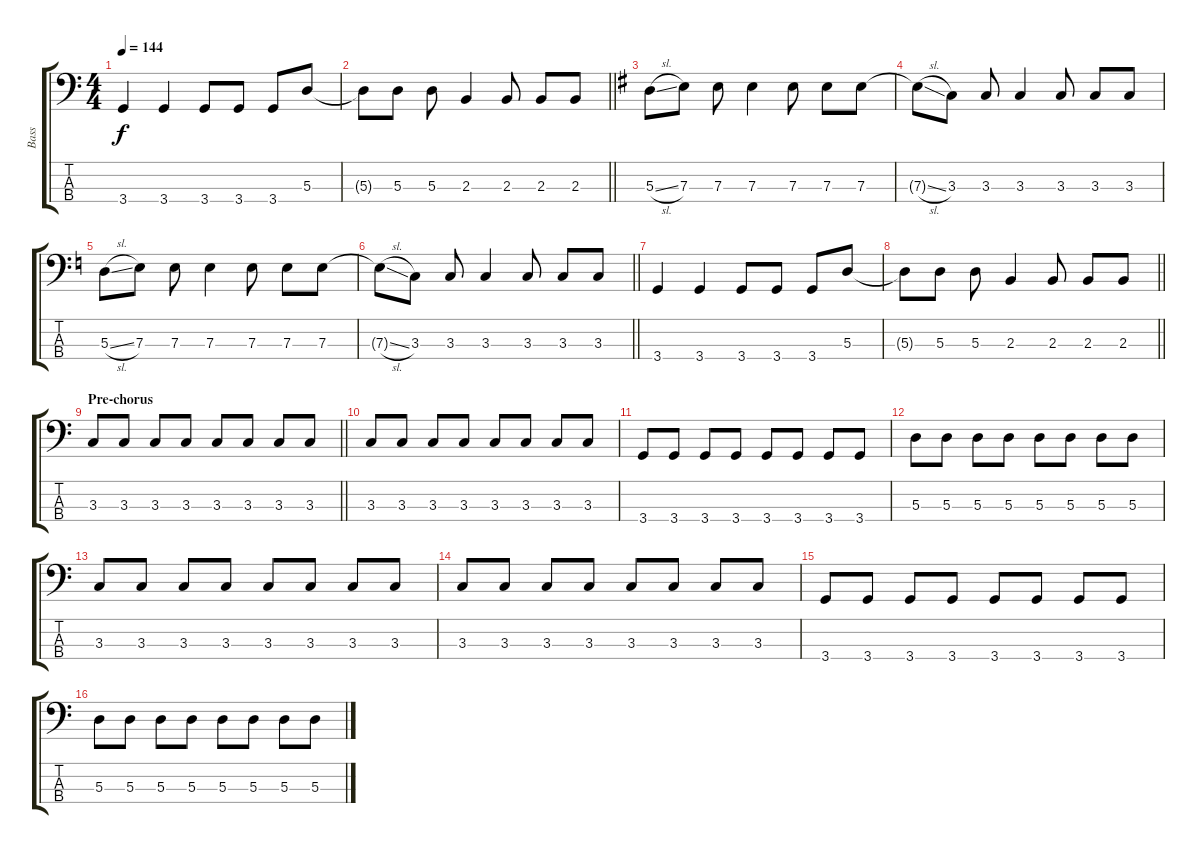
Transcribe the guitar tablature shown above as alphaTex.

\track ("Bass" "Bass") {instrument electricbassfinger}
\staff {score tabs}
\tuning (G2 D2 A1 E1) {hide}
\ts (4 4)
\tempo 144
\clef f4
\ks c
3.4.4{dy f} 3.4.4 3.4.8 3.4.8 3.4.8 5.3.8 |
\barLineRight lightlight
5.3{t}.8 5.3.8 5.3.8 2.3.4 2.3.8 2.3.8 2.3.8 |
\ks g
5.3{sl}.8 7.3.8 7.3.8 7.3.4 7.3.8 7.3.8 7.3.8 |
7.3{sl t}.8 3.3.8 3.3.8 3.3.4 3.3.8 3.3.8 3.3.8 |
\ks c
5.3{sl}.8 7.3.8 7.3.8 7.3.4 7.3.8 7.3.8 7.3.8 |
\barLineRight lightlight
7.3{sl t}.8 3.3.8 3.3.8 3.3.4 3.3.8 3.3.8 3.3.8 |
3.4.4 3.4.4 3.4.8 3.4.8 3.4.8 5.3.8 |
\barLineRight lightlight
5.3{t}.8 5.3.8 5.3.8 2.3.4 2.3.8 2.3.8 2.3.8 |
\section ("" "Pre-chorus")
\barLineRight lightlight
3.3.8 3.3.8 3.3.8 3.3.8 3.3.8 3.3.8 3.3.8 3.3.8 |
3.3.8 3.3.8 3.3.8 3.3.8 3.3.8 3.3.8 3.3.8 3.3.8 |
3.4.8 3.4.8 3.4.8 3.4.8 3.4.8 3.4.8 3.4.8 3.4.8 |
5.3.8 5.3.8 5.3.8 5.3.8 5.3.8 5.3.8 5.3.8 5.3.8 |
3.3.8 3.3.8 3.3.8 3.3.8 3.3.8 3.3.8 3.3.8 3.3.8 |
3.3.8 3.3.8 3.3.8 3.3.8 3.3.8 3.3.8 3.3.8 3.3.8 |
3.4.8 3.4.8 3.4.8 3.4.8 3.4.8 3.4.8 3.4.8 3.4.8 |
5.3.8 5.3.8 5.3.8 5.3.8 5.3.8 5.3.8 5.3.8 5.3.8
